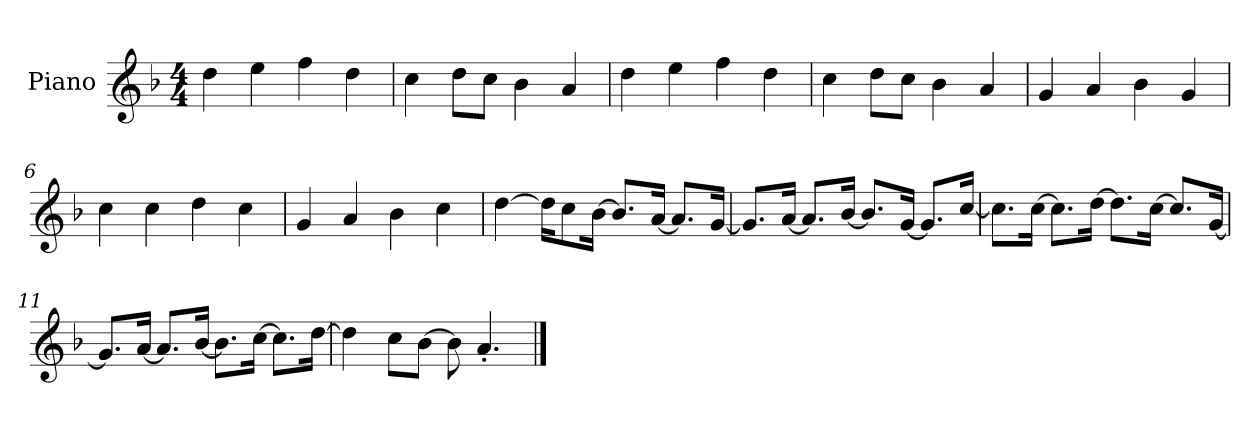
**kern
*part1
*staff1
*I"Piano
*I'P-no
*clefG2
*k[b-]
*M4/4
*MM90
=1
4dd\
4ee\
4ff\
4dd\
=2
4cc\
8dd\L
8cc\J
4b-\
4a/
=3
4dd\
4ee\
4ff\
4dd\
=4
4cc\
8dd\L
8cc\J
4b-\
4a/
=5
4g/
4a/
4b-\
4g/
=6
4cc\
4cc\
4dd\
4cc\
=7
4g/
4a/
4b-\
4cc\
!!LO:LB:g=z
=8
[4dd\
16dd\KL]
8cc\
[16b-\Jk
8.b-/L]
[16a/Jk
8.a/L]
[16g/Jk
=9
8.g/L]
[16a/Jk
8.a/L]
[16b-/Jk
8.b-/L]
[16g/Jk
8.g/L]
[16cc/Jk
=10
8.cc\L]
[16cc\Jk
8.cc\L]
[16dd\Jk
8.dd\L]
[16cc\Jk
8.cc/L]
[16g/Jk
=11
8.g/L]
[16a/Jk
8.a/L]
[16b-/Jk
8.b-\L]
[16cc\Jk
8.cc\L]
[16dd\Jk
!!LO:LB:g=z
=12
4dd\]
8cc\L
[8b-\J
8b-\]
4.a'/
==
*-
